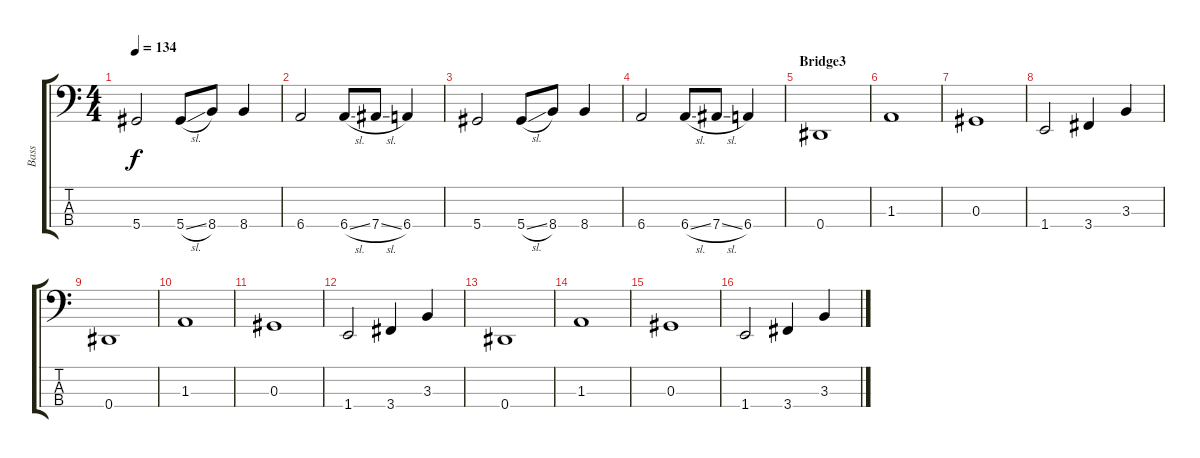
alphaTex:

\track ("Bass" "Bass") {instrument electricbasspick}
\staff {score tabs}
\tuning (Gb2 Db2 Ab1 Eb1) {hide}
\ts (4 4)
\tempo 134
\clef f4
\ks c
5.4.2{dy f} 5.4{sl}.8 8.4.8 8.4.4 |
6.4.2 6.4{sl}.8 7.4{sl}.8 6.4.4 |
5.4.2 5.4{sl}.8 8.4.8 8.4.4 |
6.4.2 6.4{sl}.8 7.4{sl}.8 6.4.4 |
\section ("" "Bridge3")
0.4.1 |
1.3.1 |
0.3.1 |
1.4.2 3.4.4 3.3.4 |
0.4.1 |
1.3.1 |
0.3.1 |
1.4.2 3.4.4 3.3.4 |
0.4.1 |
1.3.1 |
0.3.1 |
1.4.2 3.4.4 3.3.4
